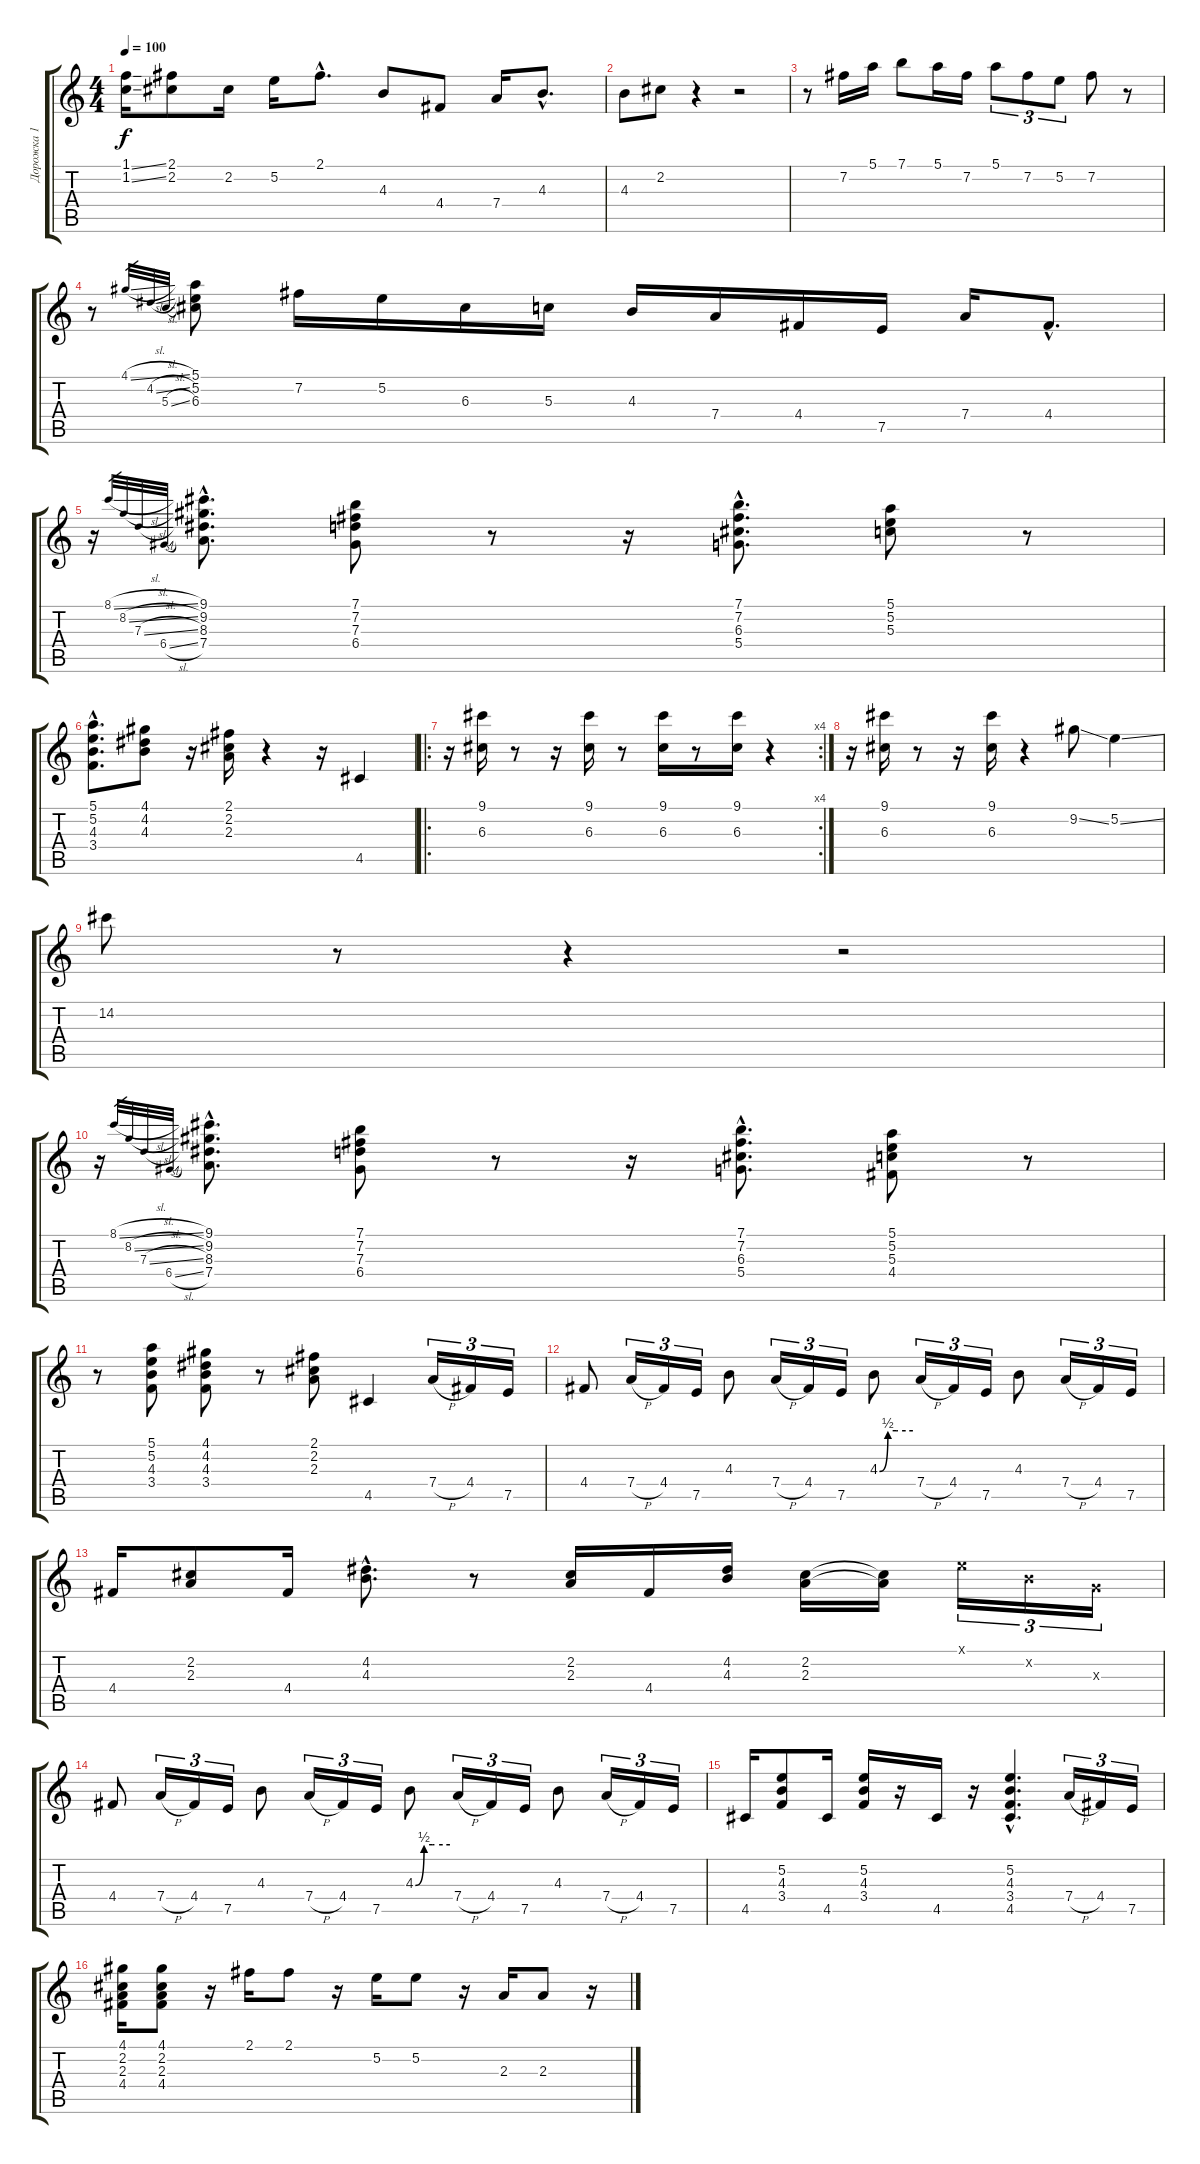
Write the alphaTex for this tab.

\track ("Дорожка 1" "Дорожка 1") {instrument acousticguitarnylon}
\staff {score tabs}
\tuning (E4 B3 G3 D3 A2 E2) {hide}
\ts (4 4)
\tempo 100
\clef g2
\ks c
(1.1{ss} 1.2{ss}).16{dy f} (2.1 2.2).8 2.2.16 5.2.16 2.1{hac}.8{d} 4.3.8 4.4.8 7.4.16 4.3{hac}.8{d} |
4.3.8 2.2.8 r.4 r.2 |
r.8 7.2.16 5.1.16 7.1.8 5.1.16 7.2.16 5.1.8{tu (3 2)} 7.2.8{tu (3 2)} 5.2.8{tu (3 2)} 7.2.8 r.8 |
r.8 4.1{sl}.32{gr} 4.2{sl}.32{gr} 5.3{sl}.32{gr} (5.1 5.2 6.3).8 7.2.16 5.2.16 6.3.16 5.3.16 4.3.16 7.4.16 4.4.16 7.5.16 7.4.16 4.4{hac}.8{d} |
r.16 8.1{sl}.32{gr} 8.2{sl}.32{gr} 7.3{sl}.32{gr} 6.4{sl}.32{gr} (9.1{hac} 9.2{hac} 8.3{hac} 7.4{hac}).8{d} (7.1 7.2 7.3 6.4).8 r.8 r.16 (7.1{hac} 7.2{hac} 6.3{hac} 5.4{hac}).8{d} (5.1 5.2 5.3).8 r.8 |
(5.1{hac} 5.2{hac} 4.3{hac} 3.4{hac}).8{d} (4.1 4.2 4.3).8 r.16 (2.1 2.2 2.3).16 r.4 r.16 4.5.4 |
\ro
\rc 4
r.16 (9.1 6.3).16 r.8 r.16 (9.1 6.3).16 r.8 (9.1 6.3).16 r.8 (9.1 6.3).16 r.4 |
r.16 (9.1 6.3).16 r.8 r.16 (9.1 6.3).16 r.4 9.2{ss}.8 5.2{ss}.4 |
14.2.8 r.8 r.4 r.2 |
r.16 8.1{sl}.32{gr} 8.2{sl}.32{gr} 7.3{sl}.32{gr} 6.4{sl}.32{gr} (9.1{hac} 9.2{hac} 8.3{hac} 7.4{hac}).8{d} (7.1 7.2 7.3 6.4).8 r.8 r.16 (7.1{hac} 7.2{hac} 6.3{hac} 5.4{hac}).8{d} (5.1 5.2 5.3 4.4).8 r.8 |
r.8 (5.1 5.2 4.3 3.4).8 (4.1 4.2 4.3 3.4).8 r.8 (2.1 2.2 2.3).8 4.5.4 7.4{h}.16{tu (3 2)} 4.4.16{tu (3 2)} 7.5.16{tu (3 2)} |
4.4.8 7.4{h}.16{tu (3 2)} 4.4.16{tu (3 2)} 7.5.16{tu (3 2)} 4.3.8 7.4{h}.16{tu (3 2)} 4.4.16{tu (3 2)} 7.5.16{tu (3 2)} 4.3{be (custom 0 0 15 2 30 2 33 2 60 2)}.8 7.4{h}.16{tu (3 2)} 4.4.16{tu (3 2)} 7.5.16{tu (3 2)} 4.3.8 7.4{h}.16{tu (3 2)} 4.4.16{tu (3 2)} 7.5.16{tu (3 2)} |
4.4.16 (2.2 2.3).8 4.4.16 (4.2{hac} 4.3{hac}).8{d} r.8 (2.2 2.3).16 4.4.16 (4.2 4.3).16 (2.2 2.3).16 (2.2{t} 2.3{t}).16 0.1{x}.16{tu (3 2)} 0.2{x}.16{tu (3 2)} 0.3{x}.16{tu (3 2)} |
4.4.8 7.4{h}.16{tu (3 2)} 4.4.16{tu (3 2)} 7.5.16{tu (3 2)} 4.3.8 7.4{h}.16{tu (3 2)} 4.4.16{tu (3 2)} 7.5.16{tu (3 2)} 4.3{be (custom 0 0 15 2 30 2 33 2 60 2)}.8 7.4{h}.16{tu (3 2)} 4.4.16{tu (3 2)} 7.5.16{tu (3 2)} 4.3.8 7.4{h}.16{tu (3 2)} 4.4.16{tu (3 2)} 7.5.16{tu (3 2)} |
4.5.16 (5.2 4.3 3.4).8 4.5.16 (5.2 4.3 3.4).16 r.16 4.5.16 r.16 (5.2{hac} 4.3{hac} 3.4{hac} 4.5{hac}).4{d} 7.4{h}.16{tu (3 2)} 4.4.16{tu (3 2)} 7.5.16{tu (3 2)} |
(4.1 2.2 2.3 4.4).16 (4.1 2.2 2.3 4.4).8 r.16 2.1.16 2.1.8 r.16 5.2.16 5.2.8 r.16 2.3.16 2.3.8 r.16
